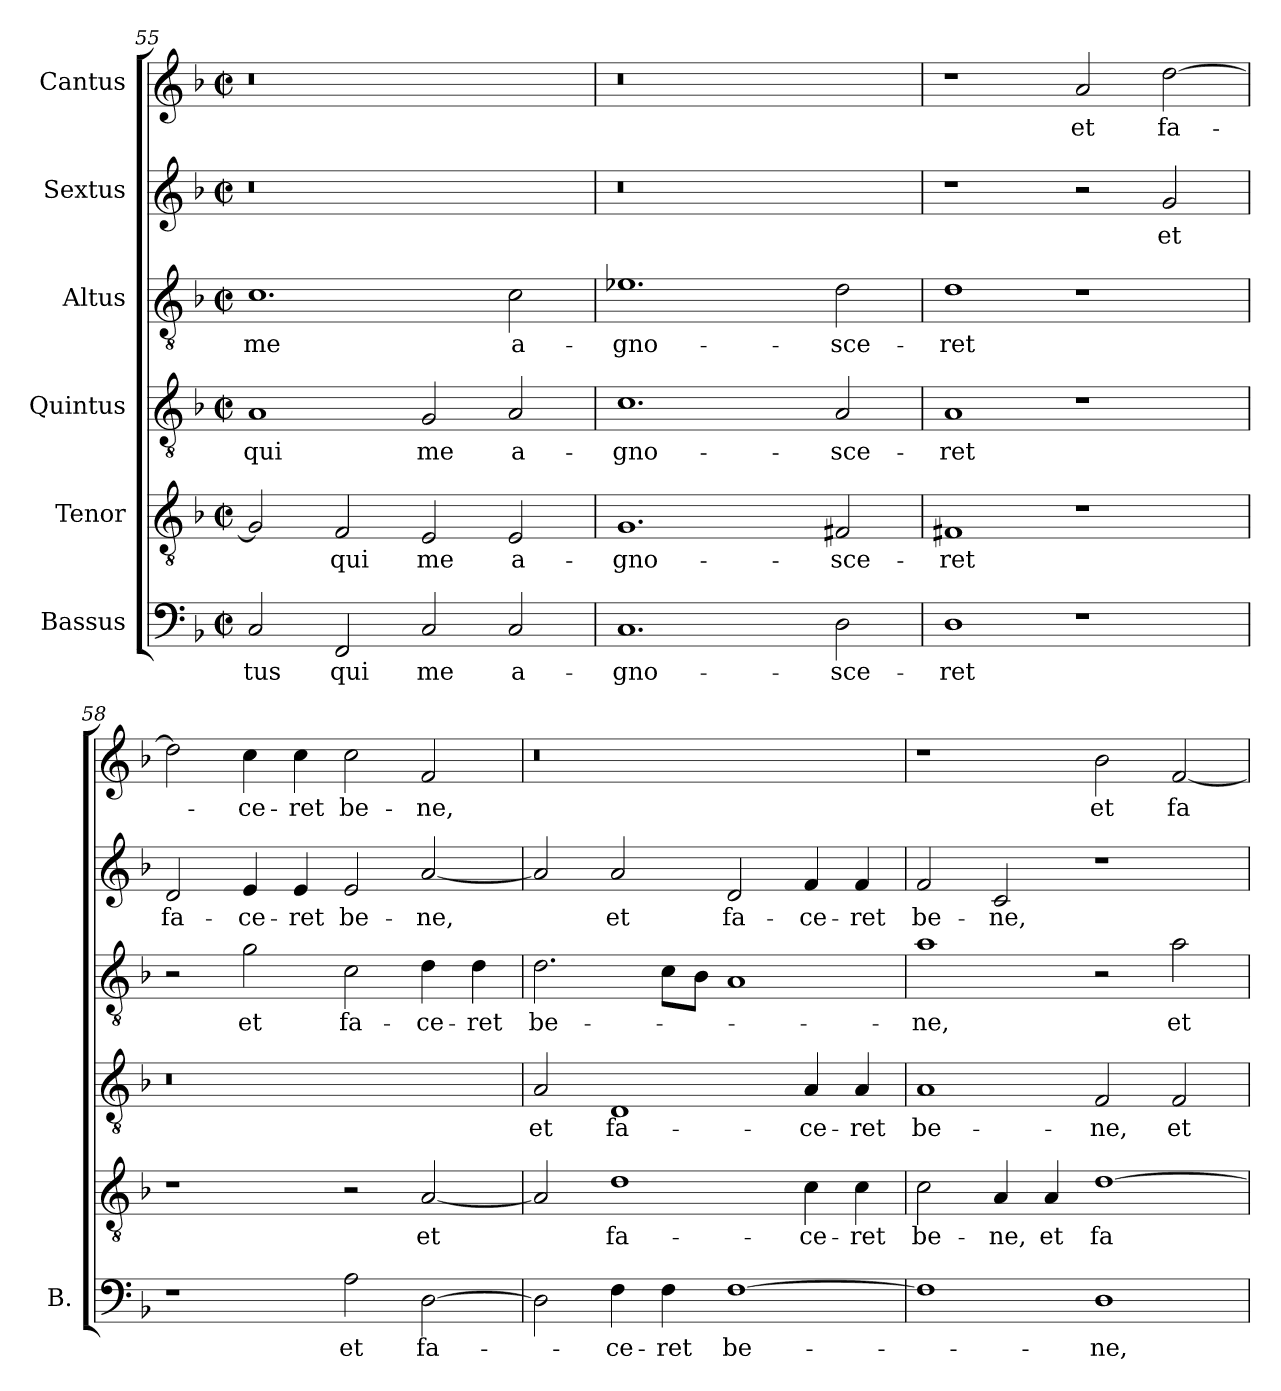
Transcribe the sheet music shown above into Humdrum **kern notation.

**kern	**text	**kern	**text	**kern	**text	**kern	**text	**kern	**text	**kern	**text
*part6	*part6	*part5	*part5	*part4	*part4	*part3	*part3	*part2	*part2	*part1	*part1
*staff6	*staff6	*staff5	*staff5	*staff4	*staff4	*staff3	*staff3	*staff2	*staff2	*staff1	*staff1
*I"Bassus	*	*I"Tenor	*	*I"Quintus	*	*I"Altus	*	*I"Sextus	*	*I"Cantus	*
*I'B.	*	*	*	*	*	*	*	*	*	*	*
*clefF4	*	*clefGv2	*	*clefGv2	*	*clefGv2	*	*clefG2	*	*clefG2	*
*k[b-]	*	*k[b-]	*	*k[b-]	*	*k[b-]	*	*k[b-]	*	*k[b-]	*
*F:	*	*F:	*	*F:	*	*F:	*	*F:	*	*F:	*
*M2/2	*	*M2/2	*	*M2/2	*	*M2/2	*	*M2/2	*	*M2/2	*
*met(c|)	*	*met(c|)	*	*met(c|)	*	*met(c|)	*	*met(c|)	*	*met(c|)	*
=55	=55	=55	=55	=55	=55	=55	=55	=55	=55	=55	=55
!	!	!	!	!	!	!	!	!LO:N:vis=0	!	!LO:N:vis=0	!
2C/	-tus	2G/]	.	1A/	qui	1.c\	me	1r	.	1r	.
2FF/	qui	2F/	qui	.	.	.	.	.	.	.	.
2C/	me	2E/	me	2G/	me	.	.	1ryy	.	1ryy	.
2C/	a-	2E/	a-	2A/	a-	2c\	a-	.	.	.	.
=56	=56	=56	=56	=56	=56	=56	=56	=56	=56	=56	=56
!	!	!	!	!	!	!	!	!LO:N:vis=0	!	!LO:N:vis=0	!
1.C/	-gno-	1.G/	-gno-	1.c\	-gno-	1.e-X\	-gno-	1r	.	1r	.
.	.	.	.	.	.	.	.	1ryy	.	1ryy	.
2D\	-sce-	2F#X/	-sce-	2A/	-sce-	2d\	-sce-	.	.	.	.
=57	=57	=57	=57	=57	=57	=57	=57	=57	=57	=57	=57
1D\	-ret	1F#X/	-ret	1A/	-ret	1d\	-ret	1r	.	1r	.
1r	.	1r	.	1r	.	1r	.	2r	.	2a/	et
.	.	.	.	.	.	.	.	2g/	et	[2dd\	fa-
=58	=58	=58	=58	=58	=58	=58	=58	=58	=58	=58	=58
!	!	!	!	!LO:N:vis=0	!	!	!	!	!	!	!
1r	.	1r	.	1r	.	2r	.	2d/	fa-	2dd\]	.
.	.	.	.	.	.	2g\	et	4e/	-ce-	4cc\	-ce-
.	.	.	.	.	.	.	.	4e/	-ret	4cc\	-ret
2A\	et	2r	.	1ryy	.	2c\	fa-	2e/	be-	2cc\	be-
[2D\	fa-	[2A/	et	.	.	4d\	-ce-	[2a/	-ne,	2f/	-ne,
.	.	.	.	.	.	4d\	-ret	.	.	.	.
=59	=59	=59	=59	=59	=59	=59	=59	=59	=59	=59	=59
!	!	!	!	!	!	!	!	!	!	!LO:N:vis=0	!
2D\]	.	2A/]	.	2A/	et	2.d\	be-	2a/]	.	1r	.
4F\	-ce-	1d\	fa-	1D/	fa-	.	.	2a/	et	.	.
4F\	-ret	.	.	.	.	8c\L	.	.	.	.	.
.	.	.	.	.	.	8B-\J	.	.	.	.	.
[1F\	be-	.	.	.	.	1A/	.	2d/	fa-	1ryy	.
.	.	4c\	-ce-	4A/	-ce-	.	.	4f/	-ce-	.	.
.	.	4c\	-ret	4A/	-ret	.	.	4f/	-ret	.	.
=60	=60	=60	=60	=60	=60	=60	=60	=60	=60	=60	=60
1F\]	.	2c\	be-	1A/	be-	1a\	-ne,	2f/	be-	1r	.
.	.	4A/	-ne,	.	.	.	.	2c/	-ne,	.	.
.	.	4A/	et	.	.	.	.	.	.	.	.
1D\	-ne,	[1d\	fa-	2F/	-ne,	2r	.	1r	.	2b-\	et
.	.	.	.	2F/	et	2a\	et	.	.	[2f/	fa-
=	=	=	=	=	=	=	=	=	=	=	=
*-	*-	*-	*-	*-	*-	*-	*-	*-	*-	*-	*-
